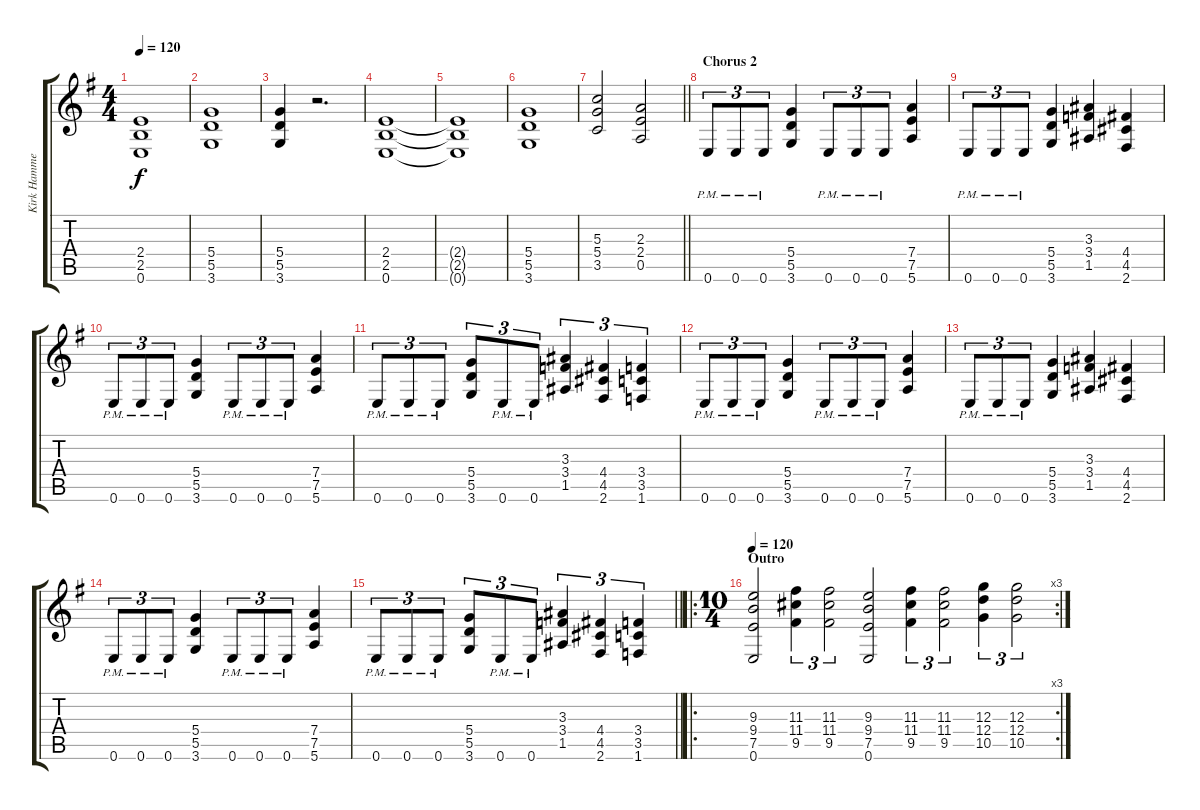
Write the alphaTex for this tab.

\track ("Kirk Hammett" "Kirk Hamme") {instrument distortionguitar}
\staff {score tabs}
\tuning (E4 B3 G3 D3 A2 E2) {hide}
\ts (4 4)
\tempo 120
\clef g2
\ks eminor
(2.4{t} 2.5{t} 0.6{t}).1{dy f} |
(5.4 5.5 3.6).1 |
(5.4 5.5 3.6).4 r.2{d} |
(2.4 2.5 0.6).1 |
(2.4{t} 2.5{t} 0.6{t}).1 |
(5.4 5.5 3.6).1 |
\barLineRight lightlight
(5.3 5.4 3.5).2 (2.3 2.4 0.5).2 |
\section ("" "Chorus 2")
0.6{pm}.8{tu (3 2)} 0.6{pm}.8{tu (3 2)} 0.6{pm}.8{tu (3 2)} (5.4 5.5 3.6).4 0.6{pm}.8{tu (3 2)} 0.6{pm}.8{tu (3 2)} 0.6{pm}.8{tu (3 2)} (7.4 7.5 5.6).4 |
0.6{pm}.8{tu (3 2)} 0.6{pm}.8{tu (3 2)} 0.6{pm}.8{tu (3 2)} (5.4 5.5 3.6).4 (3.3 3.4 1.5).4 (4.4 4.5 2.6).4 |
0.6{pm}.8{tu (3 2)} 0.6{pm}.8{tu (3 2)} 0.6{pm}.8{tu (3 2)} (5.4 5.5 3.6).4 0.6{pm}.8{tu (3 2)} 0.6{pm}.8{tu (3 2)} 0.6{pm}.8{tu (3 2)} (7.4 7.5 5.6).4 |
0.6{pm}.8{tu (3 2)} 0.6{pm}.8{tu (3 2)} 0.6{pm}.8{tu (3 2)} (5.4 5.5 3.6).8{tu (3 2)} 0.6{pm}.8{tu (3 2)} 0.6{pm}.8{tu (3 2)} (3.3 3.4 1.5).4{tu (3 2)} (4.4 4.5 2.6).4{tu (3 2)} (3.4 3.5 1.6).4{tu (3 2)} |
0.6{pm}.8{tu (3 2)} 0.6{pm}.8{tu (3 2)} 0.6{pm}.8{tu (3 2)} (5.4 5.5 3.6).4 0.6{pm}.8{tu (3 2)} 0.6{pm}.8{tu (3 2)} 0.6{pm}.8{tu (3 2)} (7.4 7.5 5.6).4 |
0.6{pm}.8{tu (3 2)} 0.6{pm}.8{tu (3 2)} 0.6{pm}.8{tu (3 2)} (5.4 5.5 3.6).4 (3.3 3.4 1.5).4 (4.4 4.5 2.6).4 |
0.6{pm}.8{tu (3 2)} 0.6{pm}.8{tu (3 2)} 0.6{pm}.8{tu (3 2)} (5.4 5.5 3.6).4 0.6{pm}.8{tu (3 2)} 0.6{pm}.8{tu (3 2)} 0.6{pm}.8{tu (3 2)} (7.4 7.5 5.6).4 |
\barLineRight lightlight
0.6{pm}.8{tu (3 2)} 0.6{pm}.8{tu (3 2)} 0.6{pm}.8{tu (3 2)} (5.4 5.5 3.6).8{tu (3 2)} 0.6{pm}.8{tu (3 2)} 0.6{pm}.8{tu (3 2)} (3.3 3.4 1.5).4{tu (3 2)} (4.4 4.5 2.6).4{tu (3 2)} (3.4 3.5 1.6).4{tu (3 2)} |
\ro
\rc 3
\ts (10 4)
\section ("" "Outro")
\tempo 120
(9.3 9.4 7.5 0.6).2 (11.3 11.4 9.5).4{tu (3 2)} (11.3 11.4 9.5).2{tu (3 2)} (9.3 9.4 7.5 0.6).2 (11.3 11.4 9.5).4{tu (3 2)} (11.3 11.4 9.5).2{tu (3 2)} (12.3 12.4 10.5).4{tu (3 2)} (12.3 12.4 10.5).2{tu (3 2)}
